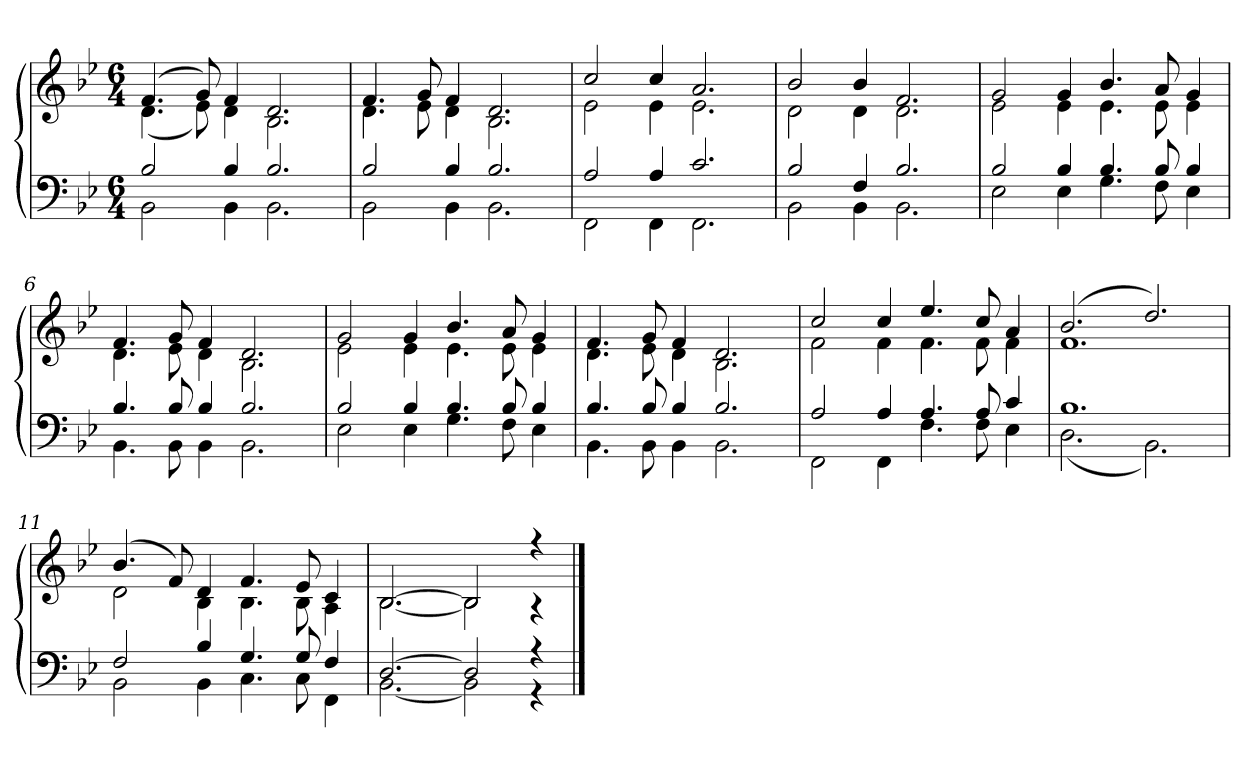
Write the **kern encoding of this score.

**kern	**kern
*part1	*part1
*staff2	*staff1
*clefF4	*clefG2
*k[b-e-]	*k[b-e-]
*B-:	*B-:
*M6/4	*M6/4
=1	=1
*^	*^
2B-	2BB-	(4.f	(4.d
.	.	8g)	8e-)
4B-	4BB-	4f	4d
2.B-	2.BB-	2.d	2.B-
=2	=2	=2	=2
2B-	2BB-	4.f	4.d
.	.	8g	8e-
4B-	4BB-	4f	4d
2.B-	2.BB-	2.d	2.B-
=3	=3	=3	=3
2A	2FF	2cc	2e-
4A	4FF	4cc	4e-
2.c	2.FF	2.a	2.e-
=4	=4	=4	=4
2B-	2BB-	2b-	2d
4F	4BB-	4b-	4d
2.B-	2.BB-	2.f	2.d
=5	=5	=5	=5
2B-	2E-	2g	2e-
4B-	4E-	4g	4e-
4.B-	4.G	4.b-	4.e-
8B-	8F	8a	8e-
4B-	4E-	4g	4e-
=6	=6	=6	=6
4.B-	4.BB-	4.f	4.d
8B-	8BB-	8g	8e-
4B-	4BB-	4f	4d
2.B-	2.BB-	2.d	2.B-
=7	=7	=7	=7
2B-	2E-	2g	2e-
4B-	4E-	4g	4e-
4.B-	4.G	4.b-	4.e-
8B-	8F	8a	8e-
4B-	4E-	4g	4e-
=8	=8	=8	=8
4.B-	4.BB-	4.f	4.d
8B-	8BB-	8g	8e-
4B-	4BB-	4f	4d
2.B-	2.BB-	2.d	2.B-
=9	=9	=9	=9
2A	2FF	2cc	2f
4A	4FF	4cc	4f
4.A	4.F	4.ee-	4.f
8A	8F	8cc	8f
4c	4E-	4a	4f
=10	=10	=10	=10
1.B-	(2.D	(2.b-	1.f
.	2.BB-)	2.dd)	.
=11	=11	=11	=11
2F	2BB-	(4.b-	2d
.	.	8f)	.
4B-	4BB-	4d	4B-
4.G	4.C	4.f	4.B-
8G	8C	8e-	8B-
4F	4FF	4c	4A
=12	=12	=12	=12
[2.D	[2.BB-	[2.B-	[2.B-
2D]	2BB-]	2B-]	2B-]
4r	4r	4r	4r
*v	*v	*	*
*	*v	*v
==	==
*-	*-
